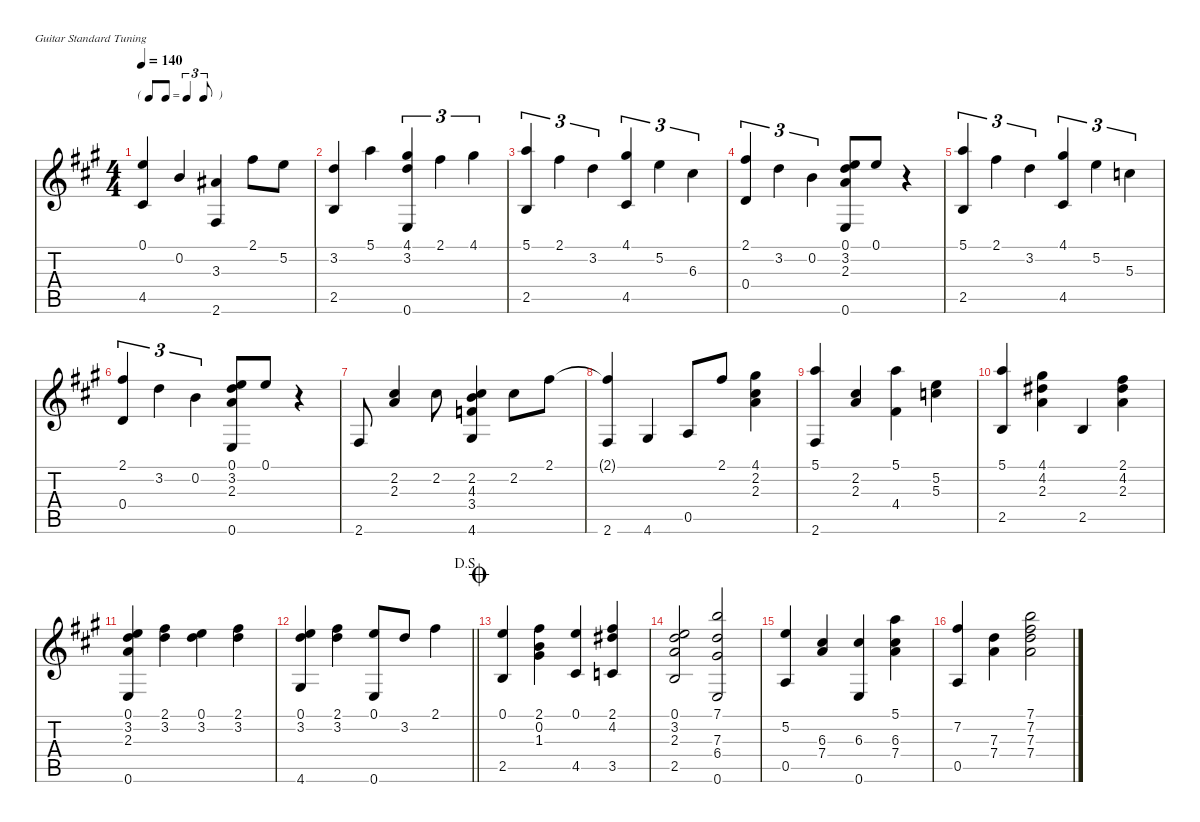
\defaultSystemsLayout 4
\hideDynamics
\bracketExtendMode nobrackets
\singleTrackTrackNamePolicy hidden
\multiTrackTrackNamePolicy hidden
\firstSystemTrackNameOrientation horizontal
\otherSystemsTrackNameOrientation horizontal
\extendBarLines
\chordDiagramsInScore
\track ("Nylon Guitar" "N-Gt") {instrument acousticguitarnylon}
\staff {score tabs}
\tuning (E4 B3 G3 D3 A2 E2)
\ts (4 4)
\tf triplet8th
\tempo 140
\clef g2
\ks a
(0.1{acc forcenatural} 4.5{acc #}).4{dy mf beam Up} 0.2{acc forcenatural}.4{beam Up} (3.3{acc #} 2.6{acc #}).4{beam Up} 2.1{acc #}.8{beam Down} 5.2{acc forcenatural}.8{beam Down} |
(3.2{acc forcenatural} 2.5{acc forcenatural}).4{beam Up} 5.1{acc forcenatural}.4{beam Down} (4.1{acc #} 3.2{acc forcenatural} 0.6{acc forcenatural}).4{tu (3 2) beam Up} 2.1{acc #}.4{tu (3 2) beam Down} 4.1{acc #}.4{tu (3 2) beam Down} |
(5.1{acc forcenatural} 2.5{acc forcenatural}).4{tu (3 2) beam Up} 2.1{acc #}.4{tu (3 2) beam Down} 3.2{acc forcenatural}.4{tu (3 2) beam Down} (4.1{acc #} 4.5{acc #}).4{tu (3 2) beam Up} 5.2{acc forcenatural}.4{tu (3 2) beam Down} 6.3{acc #}.4{tu (3 2) beam Down} |
(2.1{acc #} 0.4{acc forcenatural}).4{tu (3 2) beam Up} 3.2{acc forcenatural}.4{tu (3 2) beam Down} 0.2{acc forcenatural}.4{tu (3 2) beam Down} (0.1{acc forcenatural} 3.2{acc forcenatural} 2.3{acc forcenatural} 0.6{acc forcenatural}).8{beam Up} 0.1{acc forcenatural}.8{beam Up} r.4{beam Up} |
(5.1{acc forcenatural} 2.5{acc forcenatural}).4{tu (3 2) beam Up} 2.1{acc #}.4{tu (3 2) beam Down} 3.2{acc forcenatural}.4{tu (3 2) beam Down} (4.1{acc #} 4.5{acc #}).4{tu (3 2) beam Up} 5.2{acc forcenatural}.4{tu (3 2) beam Down} 5.3{acc forcenatural}.4{tu (3 2) beam Down} |
(2.1{acc #} 0.4{acc forcenatural}).4{tu (3 2) beam Up} 3.2{acc forcenatural}.4{tu (3 2) beam Down} 0.2{acc forcenatural}.4{tu (3 2) beam Down} (0.1{acc forcenatural} 3.2{acc forcenatural} 2.3{acc forcenatural} 0.6{acc forcenatural}).8{beam Up} 0.1{acc forcenatural}.8{beam Up} r.4{beam Up} |
2.6{acc #}.8{beam Up} (2.2{acc #} 2.3{acc forcenatural}).4{beam Up} 2.2{acc #}.8{beam Down} (2.2{acc #} 4.3{acc forcenatural} 3.4{acc forcenatural} 4.6{acc #}).4{beam Up} 2.2{acc #}.8{beam Down} 2.1{acc #}.8{beam Down} |
(2.1{t acc #} 2.6{acc #}).4{beam Up} 4.6{acc #}.4{beam Up} 0.5{acc forcenatural}.8{beam Up} 2.1{acc #}.8{beam Up} (4.1{acc #} 2.2{acc #} 2.3{acc forcenatural}).4{beam Down} |
(5.1{acc forcenatural} 2.6{acc #}).4{beam Up} (2.2{acc #} 2.3{acc forcenatural}).4{beam Up} (5.1{acc forcenatural} 4.4{acc #}).4{beam Down} (5.2{acc forcenatural} 5.3{acc forcenatural}).4{beam Down} |
(5.1{acc forcenatural} 2.5{acc forcenatural}).4{beam Up} (4.1{acc #} 4.2{acc #} 2.3{acc forcenatural}).4{beam Down} 2.5{acc forcenatural}.4{beam Up} (2.1{acc #} 4.2{acc #} 2.3{acc forcenatural}).4{beam Down} |
(0.1{acc forcenatural} 3.2{acc forcenatural} 2.3{acc forcenatural} 0.6{acc forcenatural}).4{beam Up} (3.2{acc forcenatural} 2.1{acc #}).4{beam Down} (3.2{acc forcenatural} 0.1{acc forcenatural}).4{beam Down} (3.2{acc forcenatural} 2.1{acc #}).4{beam Down} |
\jump dalsegno
\barLineRight lightlight
(0.1{acc forcenatural} 3.2{acc forcenatural} 4.6{acc #}).4{beam Up} (3.2{acc forcenatural} 2.1{acc #}).4{beam Down} (0.1{acc forcenatural} 0.6{acc forcenatural}).8{beam Up} 3.2{acc forcenatural}.8{beam Up} 2.1{acc #}.4{beam Down} |
\jump coda
(0.1{acc forcenatural} 2.5{acc forcenatural}).4{beam Up} (2.1{acc #} 0.2{acc forcenatural} 1.3{acc #}).4{beam Down} (0.1{acc forcenatural} 4.5{acc #}).4{beam Up} (2.1{acc #} 4.2{acc #} 3.5{acc forcenatural}).4{beam Up} |
(0.1{acc forcenatural} 3.2{acc forcenatural} 2.3{acc forcenatural} 2.5{acc forcenatural}).2{beam Up} (7.1{acc forcenatural} 7.3{acc forcenatural} 6.4{acc #} 0.6{acc forcenatural}).2{beam Up} |
(5.2{acc forcenatural} 0.5{acc forcenatural}).4{beam Up} (7.4{acc forcenatural} 6.3{acc #}).4{beam Up} (6.3{acc #} 0.6{acc forcenatural}).4{beam Up} (5.1{acc forcenatural} 6.3{acc #} 7.4{acc forcenatural}).4{beam Down} |
(7.2{acc #} 0.5{acc forcenatural}).4{beam Up} (7.3{acc forcenatural} 7.4{acc forcenatural}).4{beam Down} (7.1{acc forcenatural} 7.2{acc #} 7.3{acc forcenatural} 7.4{acc forcenatural}).2{beam Down}
